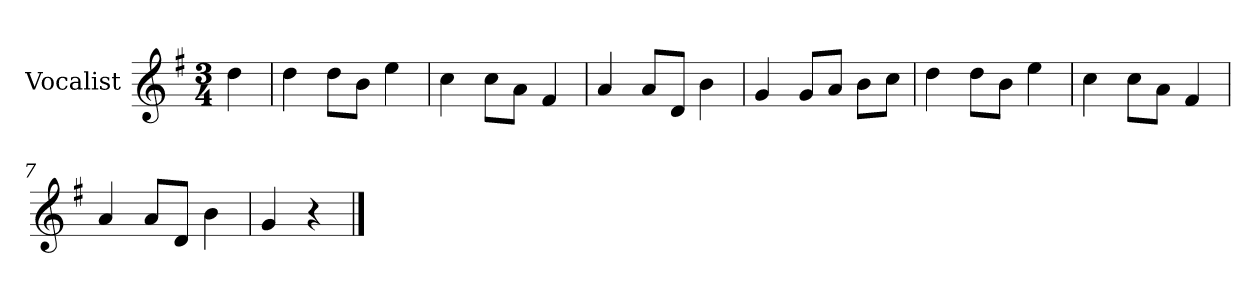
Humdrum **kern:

**kern
*part1
*staff1
*I"Vocalist
*k[f#]
*G:
*M3/4
=
4dd
=1
4dd
8ddL
8bJ
4ee
=2
4cc
8ccL
8aJ
4f#
=3
4a
8aL
8dJ
4b
=4
4g
8gL
8aJ
8bL
8ccJ
=5
4dd
8ddL
8bJ
4ee
=6
4cc
8ccL
8aJ
4f#
=7
4a
8aL
8dJ
4b
=8
4g
4r
==
*-
